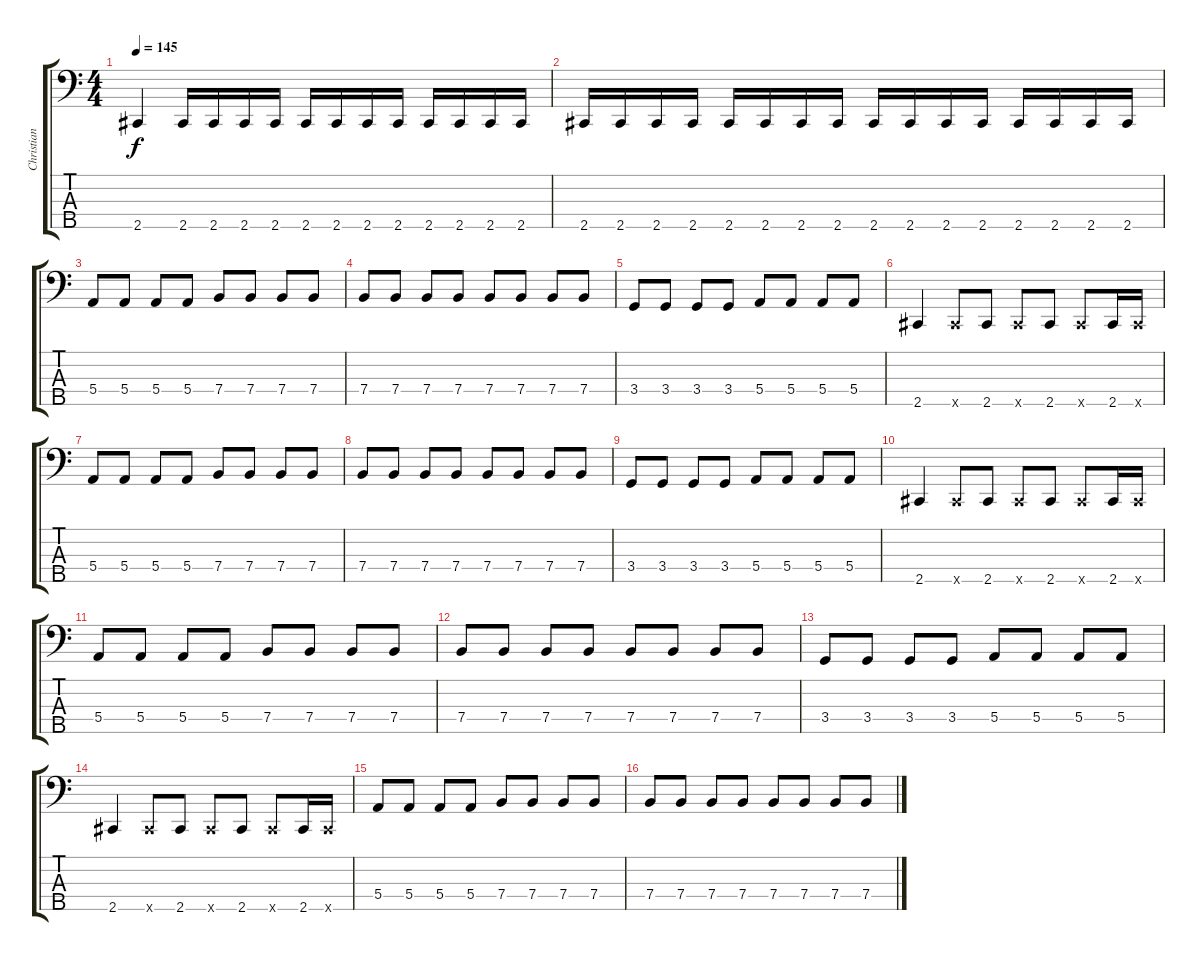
\track ("Christian Olde Wolbers" "Christian ") {instrument electricbassfinger}
\staff {score tabs}
\tuning (G2 D2 A1 E1 B0) {hide}
\ts (4 4)
\tempo 145
\clef f4
\ks c
2.5.4{dy f} 2.5.16 2.5.16 2.5.16 2.5.16 2.5.16 2.5.16 2.5.16 2.5.16 2.5.16 2.5.16 2.5.16 2.5.16 |
2.5.16 2.5.16 2.5.16 2.5.16 2.5.16 2.5.16 2.5.16 2.5.16 2.5.16 2.5.16 2.5.16 2.5.16 2.5.16 2.5.16 2.5.16 2.5.16 |
5.4.8 5.4.8 5.4.8 5.4.8 7.4.8 7.4.8 7.4.8 7.4.8 |
7.4.8 7.4.8 7.4.8 7.4.8 7.4.8 7.4.8 7.4.8 7.4.8 |
3.4.8 3.4.8 3.4.8 3.4.8 5.4.8 5.4.8 5.4.8 5.4.8 |
2.5.4 2.5{x}.8 2.5.8 2.5{x}.8 2.5.8 2.5{x}.8 2.5.16 2.5{x}.16 |
5.4.8 5.4.8 5.4.8 5.4.8 7.4.8 7.4.8 7.4.8 7.4.8 |
7.4.8 7.4.8 7.4.8 7.4.8 7.4.8 7.4.8 7.4.8 7.4.8 |
3.4.8 3.4.8 3.4.8 3.4.8 5.4.8 5.4.8 5.4.8 5.4.8 |
2.5.4 2.5{x}.8 2.5.8 2.5{x}.8 2.5.8 2.5{x}.8 2.5.16 2.5{x}.16 |
5.4.8 5.4.8 5.4.8 5.4.8 7.4.8 7.4.8 7.4.8 7.4.8 |
7.4.8 7.4.8 7.4.8 7.4.8 7.4.8 7.4.8 7.4.8 7.4.8 |
3.4.8 3.4.8 3.4.8 3.4.8 5.4.8 5.4.8 5.4.8 5.4.8 |
2.5.4 2.5{x}.8 2.5.8 2.5{x}.8 2.5.8 2.5{x}.8 2.5.16 2.5{x}.16 |
5.4.8 5.4.8 5.4.8 5.4.8 7.4.8 7.4.8 7.4.8 7.4.8 |
7.4.8 7.4.8 7.4.8 7.4.8 7.4.8 7.4.8 7.4.8 7.4.8
